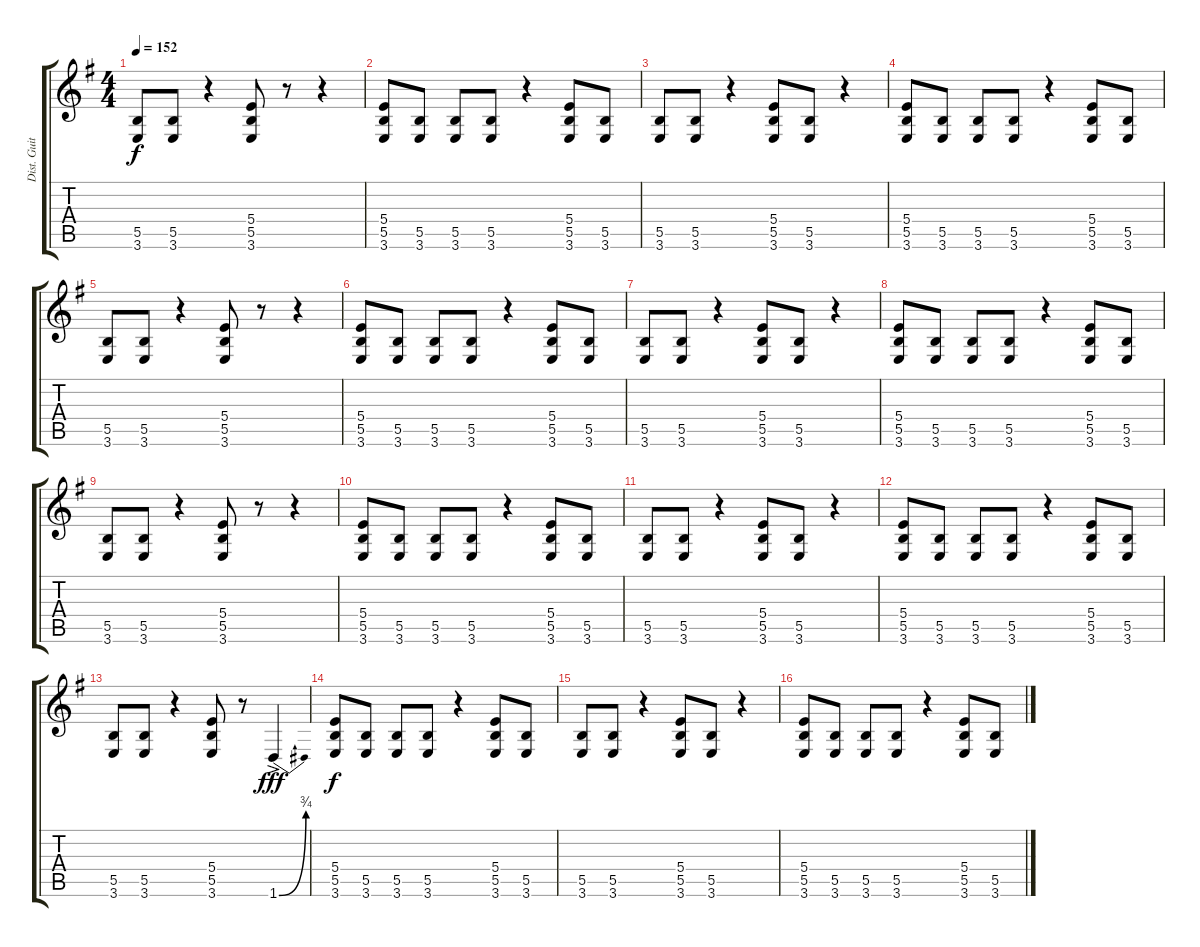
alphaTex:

\track ("Dist. Guitar1" "Dist. Guit") {instrument distortionguitar}
\staff {score tabs}
\tuning (Db4 Ab3 E3 B2 Gb2 Db2) {hide}
\ts (4 4)
\tempo 152
\clef g2
\ks eminor
(5.5 3.6).8{dy f} (5.5 3.6).8 r.4 (5.4 5.5 3.6).8 r.8 r.4 |
(5.4 5.5 3.6).8 (5.5 3.6).8 (5.5 3.6).8 (5.5 3.6).8 r.4 (5.4 5.5 3.6).8 (5.5 3.6).8 |
(5.5 3.6).8 (5.5 3.6).8 r.4 (5.4 5.5 3.6).8 (5.5 3.6).8 r.4 |
(5.4 5.5 3.6).8 (5.5 3.6).8 (5.5 3.6).8 (5.5 3.6).8 r.4 (5.4 5.5 3.6).8 (5.5 3.6).8 |
(5.5 3.6).8 (5.5 3.6).8 r.4 (5.4 5.5 3.6).8 r.8 r.4 |
(5.4 5.5 3.6).8 (5.5 3.6).8 (5.5 3.6).8 (5.5 3.6).8 r.4 (5.4 5.5 3.6).8 (5.5 3.6).8 |
(5.5 3.6).8 (5.5 3.6).8 r.4 (5.4 5.5 3.6).8 (5.5 3.6).8 r.4 |
(5.4 5.5 3.6).8 (5.5 3.6).8 (5.5 3.6).8 (5.5 3.6).8 r.4 (5.4 5.5 3.6).8 (5.5 3.6).8 |
(5.5 3.6).8 (5.5 3.6).8 r.4 (5.4 5.5 3.6).8 r.8 r.4 |
(5.4 5.5 3.6).8 (5.5 3.6).8 (5.5 3.6).8 (5.5 3.6).8 r.4 (5.4 5.5 3.6).8 (5.5 3.6).8 |
(5.5 3.6).8 (5.5 3.6).8 r.4 (5.4 5.5 3.6).8 (5.5 3.6).8 r.4 |
(5.4 5.5 3.6).8 (5.5 3.6).8 (5.5 3.6).8 (5.5 3.6).8 r.4 (5.4 5.5 3.6).8 (5.5 3.6).8 |
(5.5 3.6).8 (5.5 3.6).8 r.4 (5.4 5.5 3.6).8 r.8 1.6{be (bend 0 0 60 3) ac}.4{dy fff} |
(5.4 5.5 3.6).8{dy f} (5.5 3.6).8 (5.5 3.6).8 (5.5 3.6).8 r.4 (5.4 5.5 3.6).8 (5.5 3.6).8 |
(5.5 3.6).8 (5.5 3.6).8 r.4 (5.4 5.5 3.6).8 (5.5 3.6).8 r.4 |
(5.4 5.5 3.6).8 (5.5 3.6).8 (5.5 3.6).8 (5.5 3.6).8 r.4 (5.4 5.5 3.6).8 (5.5 3.6).8
